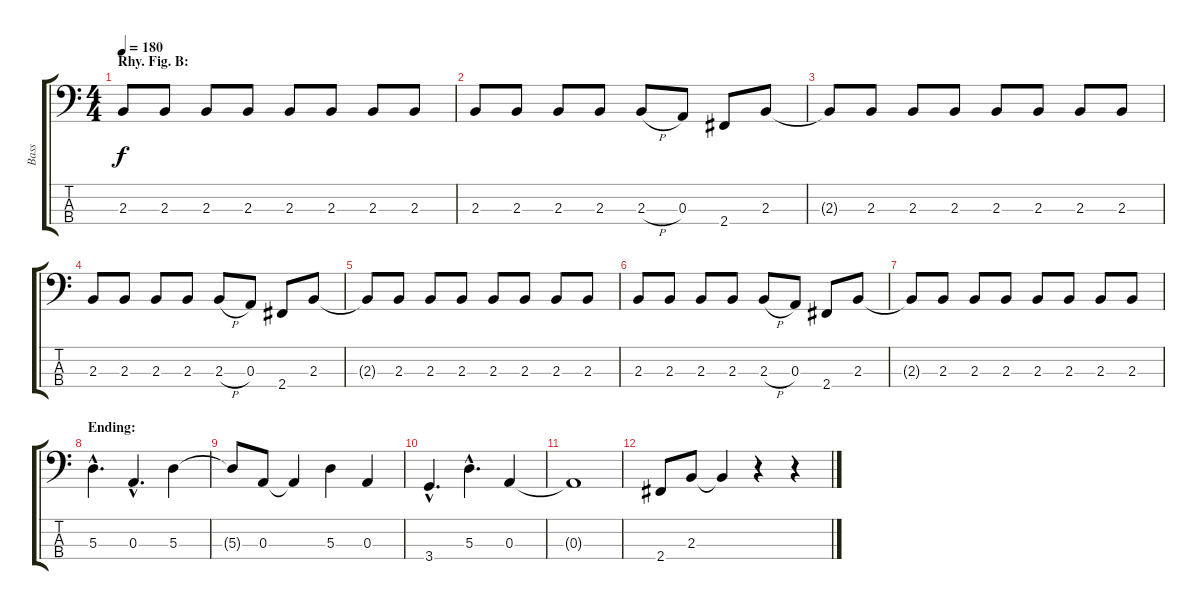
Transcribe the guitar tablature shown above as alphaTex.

\track ("Bass" "Bass") {instrument electricbasspick}
\staff {score tabs}
\tuning (G2 D2 A1 E1) {hide}
\ts (4 4)
\section ("" "Rhy. Fig. B:")
\tempo 180
\clef f4
\ks c
2.3{t}.8{dy f} 2.3.8 2.3.8 2.3.8 2.3.8 2.3.8 2.3.8 2.3.8 |
2.3.8 2.3.8 2.3.8 2.3.8 2.3{h}.8 0.3.8 2.4.8 2.3.8 |
2.3{t}.8 2.3.8 2.3.8 2.3.8 2.3.8 2.3.8 2.3.8 2.3.8 |
2.3.8 2.3.8 2.3.8 2.3.8 2.3{h}.8 0.3.8 2.4.8 2.3.8 |
2.3{t}.8 2.3.8 2.3.8 2.3.8 2.3.8 2.3.8 2.3.8 2.3.8 |
2.3.8 2.3.8 2.3.8 2.3.8 2.3{h}.8 0.3.8 2.4.8 2.3.8 |
2.3{t}.8 2.3.8 2.3.8 2.3.8 2.3.8 2.3.8 2.3.8 2.3.8 |
\section ("" "Ending:")
5.3{hac}.4{d} 0.3{hac}.4{d} 5.3.4 |
5.3{t}.8 0.3.8 0.3{t}.4 5.3.4 0.3.4 |
3.4{hac}.4{d} 5.3{hac}.4{d} 0.3.4 |
0.3{t}.1 |
2.4.8 2.3.8 2.3{t}.4 r.4 r.4
